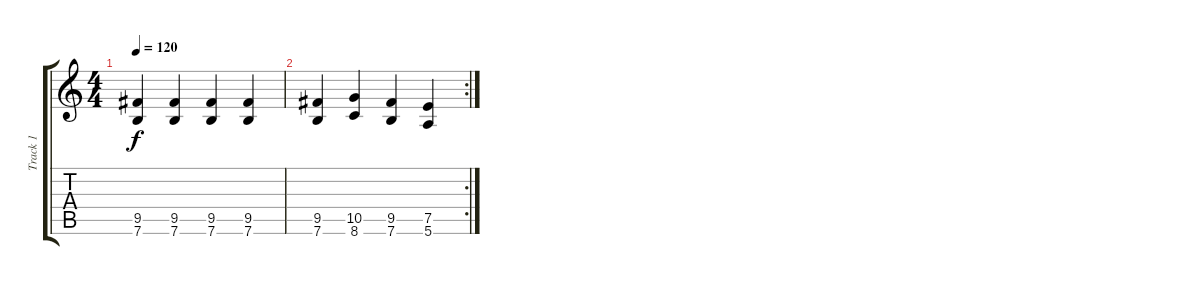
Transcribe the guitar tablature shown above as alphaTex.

\track ("Track 1" "Track 1") {instrument distortionguitar}
\staff {score tabs}
\tuning (E4 B3 G3 D3 A2 E2) {hide}
\ts (4 4)
\tempo 120
\clef g2
\ks c
(9.5 7.6).4{dy f} (9.5 7.6).4 (9.5 7.6).4 (9.5 7.6).4 |
\rc 2
(9.5 7.6).4 (10.5 8.6).4 (9.5 7.6).4 (7.5 5.6).4
